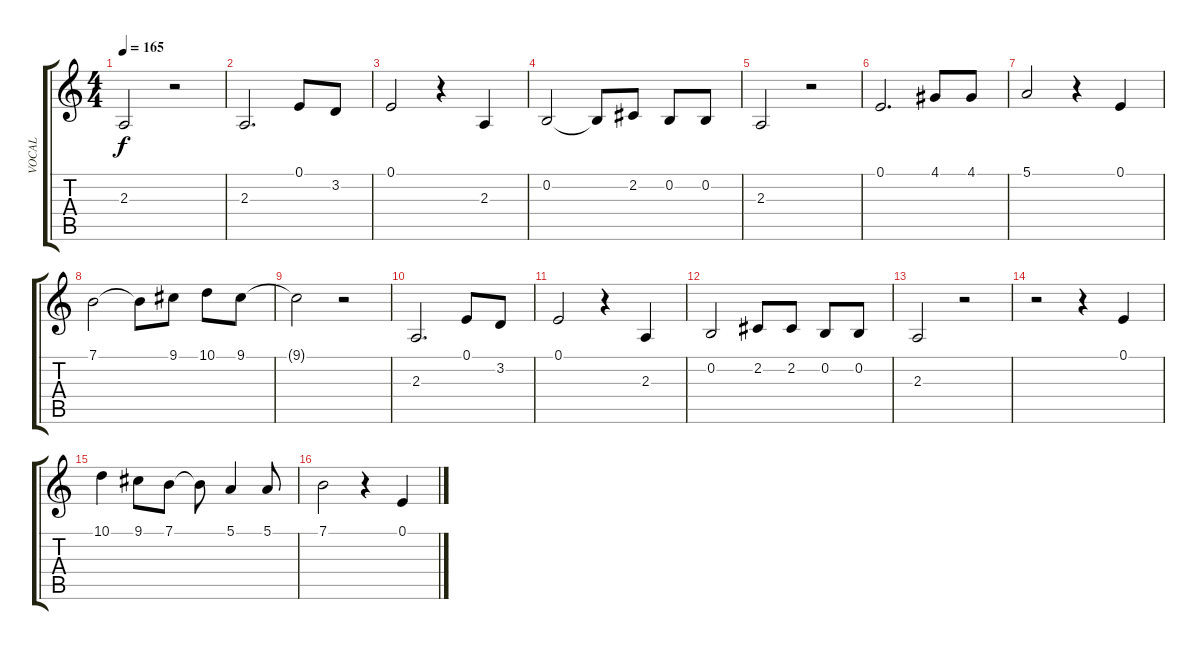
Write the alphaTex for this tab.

\track ("VOCAL" "VOCAL") {instrument synthvoice}
\staff {score tabs}
\tuning (E4 B3 G3 D3 A2 E2) {hide}
\ts (4 4)
\tempo 165
\clef g2
\ks c
2.3{t}.2{dy f} r.2 |
2.3.2{d} 0.1.8 3.2.8 |
0.1.2 r.4 2.3.4 |
0.2.2 0.2{t}.8 2.2.8 0.2.8 0.2.8 |
2.3.2 r.2 |
0.1.2{d} 4.1.8 4.1.8 |
5.1.2 r.4 0.1.4 |
7.1.2 7.1{t}.8 9.1.8 10.1.8 9.1.8 |
9.1{t}.2 r.2 |
2.3.2{d} 0.1.8 3.2.8 |
0.1.2 r.4 2.3.4 |
0.2.2 2.2.8 2.2.8 0.2.8 0.2.8 |
2.3.2 r.2 |
r.2 r.4 0.1.4 |
10.1.4 9.1.8 7.1.8 7.1{t}.8 5.1.4 5.1.8 |
7.1.2 r.4 0.1.4
